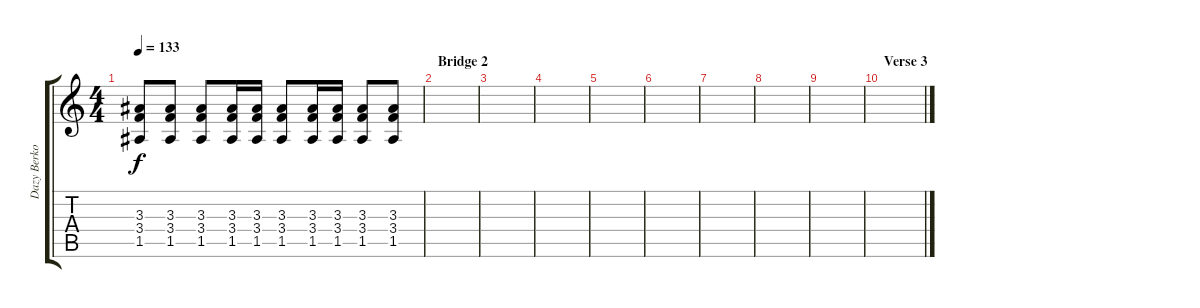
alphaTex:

\track ("Dazy Berkowitz" "Dazy Berko") {instrument distortionguitar}
\staff {score tabs}
\tuning (E4 B3 G3 D3 A2 E2) {hide}
\ts (4 4)
\tempo 133
\clef g2
\ks c
(3.3 3.4 1.5).8{dy f} (3.3 3.4 1.5).8 (3.3 3.4 1.5).8 (3.3 3.4 1.5).16 (3.3 3.4 1.5).16 (3.3 3.4 1.5).8 (3.3 3.4 1.5).16 (3.3 3.4 1.5).16 (3.3 3.4 1.5).8 (3.3 3.4 1.5).8 |
\section ("" "Bridge 2")
|
|
|
|
|
|
|
|
\section ("" "Verse 3")
